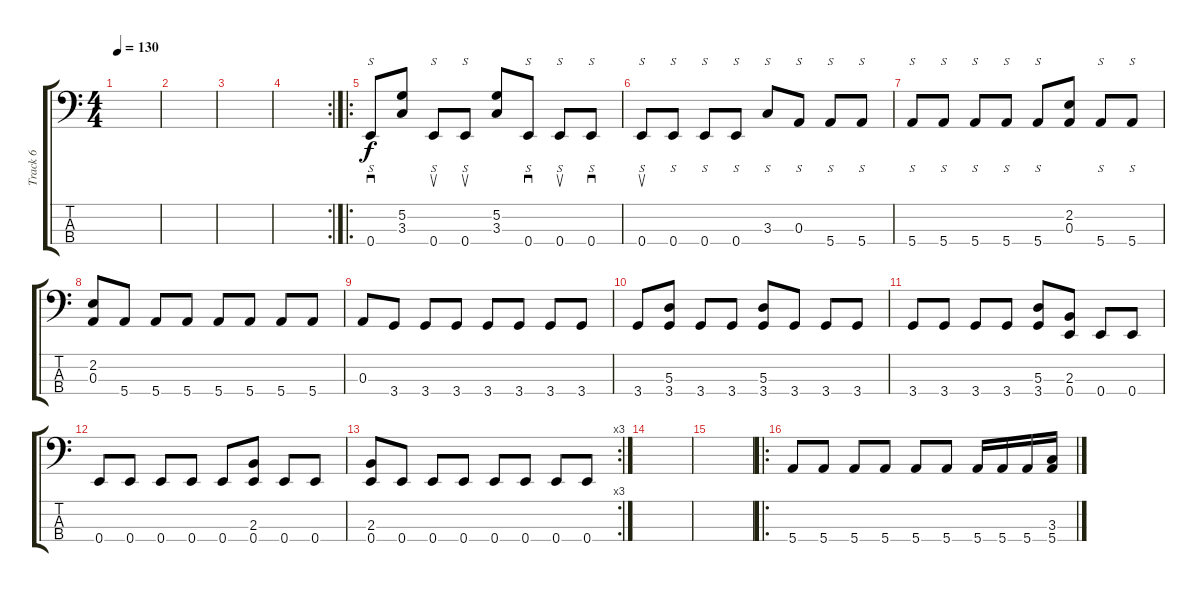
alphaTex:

\track ("Track 6" "Track 6") {instrument slapbass1}
\staff {score tabs}
\tuning (G2 D2 A1 E1) {hide}
\ts (4 4)
\tempo 130
\clef f4
\ks c
|
|
|
\rc 2
|
\ro
0.4.8{s sd balance 15} (5.2 3.3).8 0.4.8{s su} 0.4.8{s su} (5.2 3.3).8 0.4.8{s sd} 0.4.8{s su} 0.4.8{s sd} |
0.4.8{s su} 0.4.8{s} 0.4.8{s} 0.4.8{s} 3.3.8{s} 0.3.8{s} 5.4.8{s} 5.4.8{s} |
5.4.8{s} 5.4.8{s} 5.4.8{s} 5.4.8{s} 5.4.8{s} (2.2 0.3).8 5.4.8{s} 5.4.8{s} |
(2.2 0.3).8 5.4.8 5.4.8 5.4.8 5.4.8 5.4.8 5.4.8 5.4.8 |
0.3.8 3.4.8 3.4.8 3.4.8 3.4.8 3.4.8 3.4.8 3.4.8 |
3.4.8 (5.3 3.4).8 3.4.8 3.4.8 (5.3 3.4).8 3.4.8 3.4.8 3.4.8 |
3.4.8 3.4.8 3.4.8 3.4.8 (5.3 3.4).8 (2.3 0.4).8 0.4.8 0.4.8 |
0.4.8 0.4.8 0.4.8 0.4.8 0.4.8 (2.3 0.4).8 0.4.8 0.4.8 |
\rc 3
(2.3 0.4).8 0.4.8 0.4.8 0.4.8 0.4.8 0.4.8 0.4.8 0.4.8 |
|
|
\ro
5.4.8{balance 16} 5.4.8 5.4.8 5.4.8 5.4.8 5.4.8 5.4.16 5.4.16 5.4.16 (3.3 5.4).16
